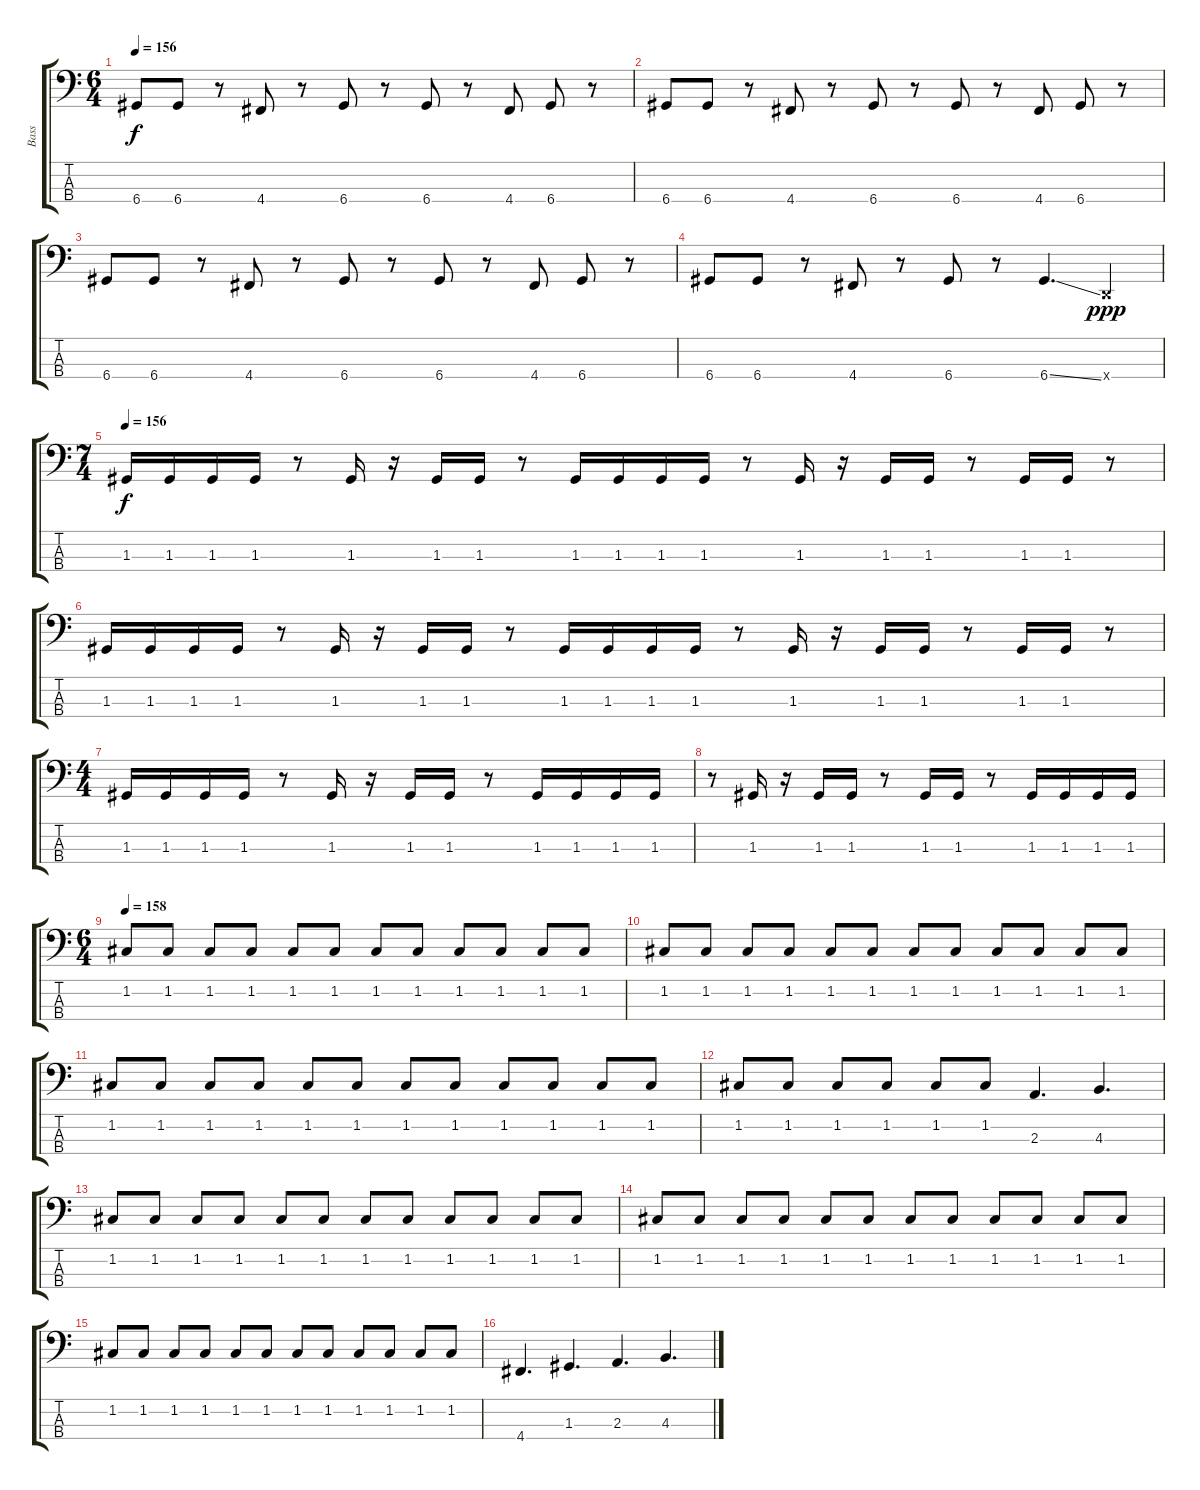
\track ("Bass" "Bass") {instrument electricbassfinger}
\staff {score tabs}
\tuning (F2 C2 G1 D1) {hide}
\ts (6 4)
\tempo 156
\clef f4
\ks c
6.4.8{dy f} 6.4.8 r.8 4.4.8 r.8 6.4.8 r.8 6.4.8 r.8 4.4.8 6.4.8 r.8 |
6.4.8 6.4.8 r.8 4.4.8 r.8 6.4.8 r.8 6.4.8 r.8 4.4.8 6.4.8 r.8 |
6.4.8 6.4.8 r.8 4.4.8 r.8 6.4.8 r.8 6.4.8 r.8 4.4.8 6.4.8 r.8 |
6.4.8 6.4.8 r.8 4.4.8 r.8 6.4.8 r.8 6.4{ss}.4{d} 0.4{x}.4{dy ppp} |
\ts (7 4)
\tempo 156
1.3.16{dy f} 1.3.16 1.3.16 1.3.16 r.8 1.3.16 r.16 1.3.16 1.3.16 r.8 1.3.16 1.3.16 1.3.16 1.3.16 r.8 1.3.16 r.16 1.3.16 1.3.16 r.8 1.3.16 1.3.16 r.8 |
1.3.16 1.3.16 1.3.16 1.3.16 r.8 1.3.16 r.16 1.3.16 1.3.16 r.8 1.3.16 1.3.16 1.3.16 1.3.16 r.8 1.3.16 r.16 1.3.16 1.3.16 r.8 1.3.16 1.3.16 r.8 |
\ts (4 4)
1.3.16 1.3.16 1.3.16 1.3.16 r.8 1.3.16 r.16 1.3.16 1.3.16 r.8 1.3.16 1.3.16 1.3.16 1.3.16 |
r.8 1.3.16 r.16 1.3.16 1.3.16 r.8 1.3.16 1.3.16 r.8 1.3.16 1.3.16 1.3.16 1.3.16 |
\ts (6 4)
\tempo 158
1.2.8 1.2.8 1.2.8 1.2.8 1.2.8 1.2.8 1.2.8 1.2.8 1.2.8 1.2.8 1.2.8 1.2.8 |
1.2.8 1.2.8 1.2.8 1.2.8 1.2.8 1.2.8 1.2.8 1.2.8 1.2.8 1.2.8 1.2.8 1.2.8 |
1.2.8 1.2.8 1.2.8 1.2.8 1.2.8 1.2.8 1.2.8 1.2.8 1.2.8 1.2.8 1.2.8 1.2.8 |
1.2.8 1.2.8 1.2.8 1.2.8 1.2.8 1.2.8 2.3.4{d} 4.3.4{d} |
1.2.8 1.2.8 1.2.8 1.2.8 1.2.8 1.2.8 1.2.8 1.2.8 1.2.8 1.2.8 1.2.8 1.2.8 |
1.2.8 1.2.8 1.2.8 1.2.8 1.2.8 1.2.8 1.2.8 1.2.8 1.2.8 1.2.8 1.2.8 1.2.8 |
1.2.8 1.2.8 1.2.8 1.2.8 1.2.8 1.2.8 1.2.8 1.2.8 1.2.8 1.2.8 1.2.8 1.2.8 |
4.4.4{d} 1.3.4{d} 2.3.4{d} 4.3.4{d}
